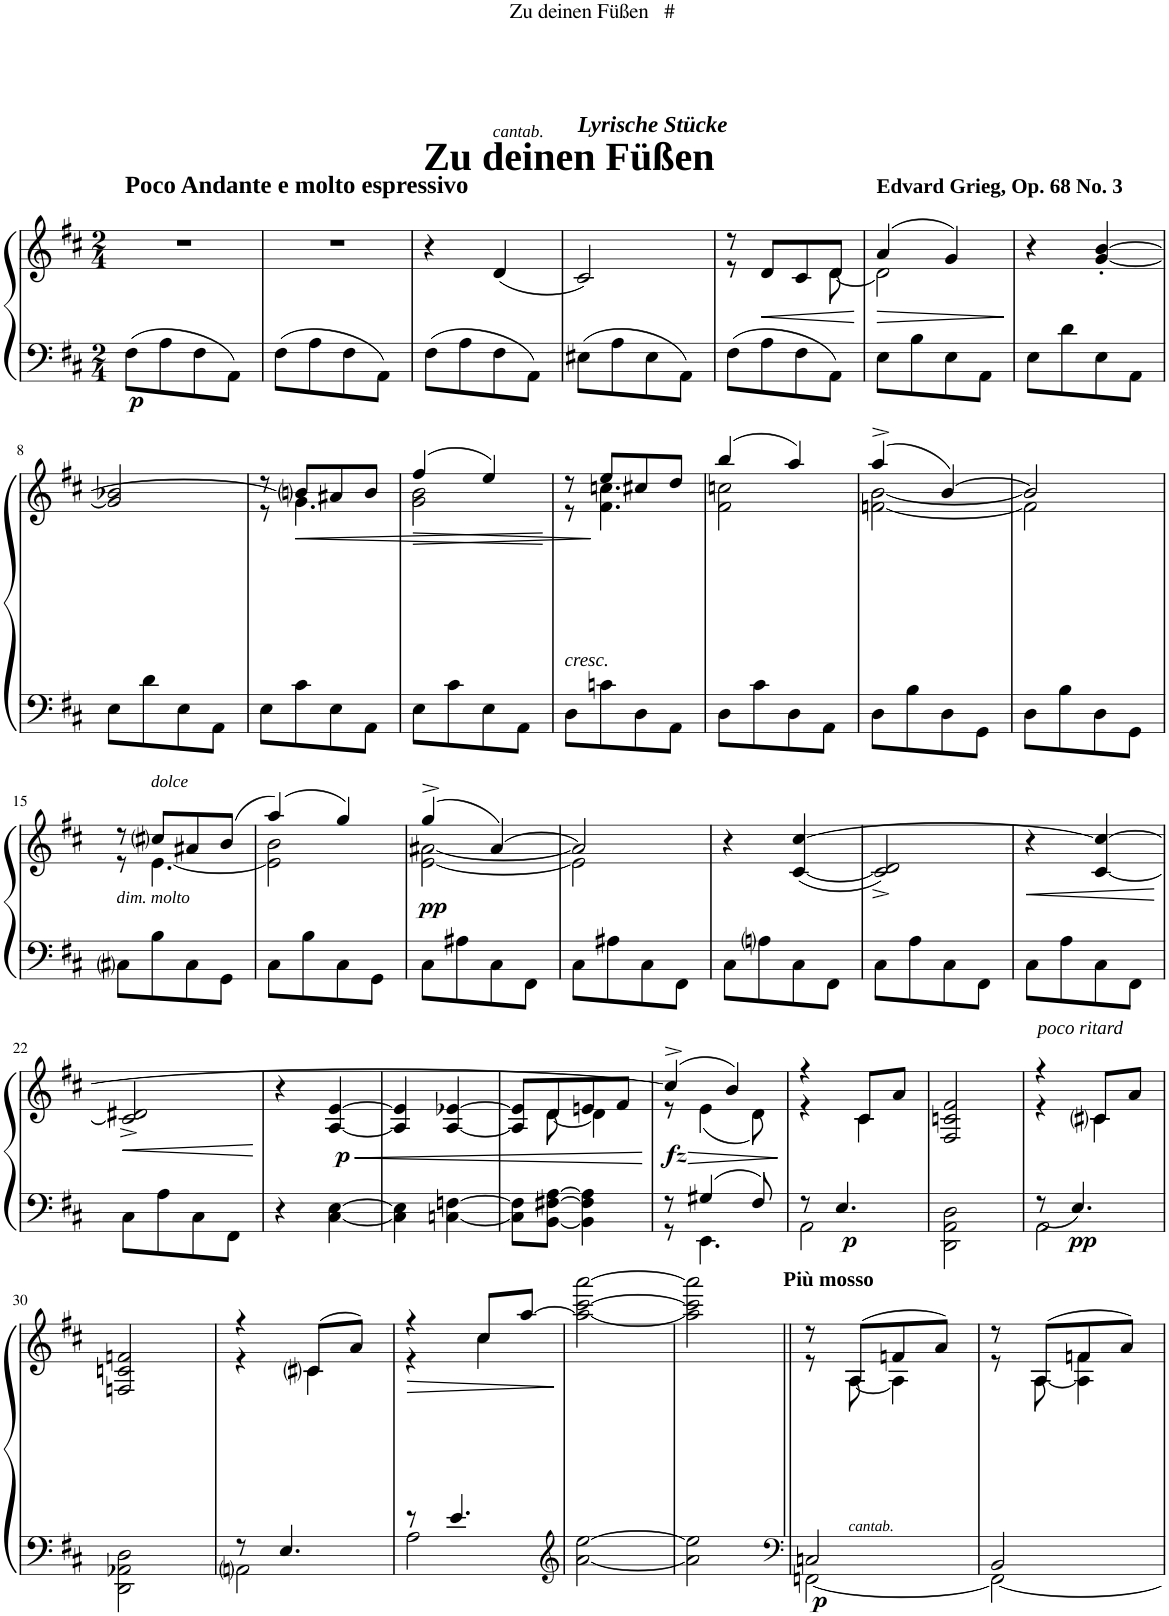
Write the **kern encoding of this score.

**kern	**kern	**dynam
*part1	*part1	*part1
*staff2	*staff1	*staff1/2
*I"Midi_1	*	*
*clefF4	*clefG2	*
*k[f#c#]	*k[f#c#]	*
*D:	*D:	*
*M2/4	*M2/4	*
=1	=1	=1
!	!LO:TX:a:B:t=Poco Andante e molto espressivo	!
!	!	!LO:DY:b=2
8F#\L	2r	p
8A\	.	.
8F#\	.	.
8AA\J	.	.
=2	=2	=2
8F#\L	2r	.
8A\	.	.
8F#\	.	.
8AA\J	.	.
=3	=3	=3
!	!LO:TX:a:B:t=Zu deinen Füßen	!
8F#\L	4r	.
8A\	.	.
!	!LO:TX:a:i:t=cantab.	!
8F#\	(4d/	.
8AA\J	.	.
=4	=4	=4
!	!LO:TX:a:Bi:t=Lyrische Stücke	!
8E#X\L	2c#/)	.
8A\	.	.
8E#\	.	.
8AA\J	.	.
=5	=5	=5
*	*^	*
8F#\L	8r	8r	.
!	!	!	!LO:HP:b
8A\	8d/L	4ryy	<
8F#\	8c#/	.	.
8AA\J	8d/J	[8d\	.
*	*v	*v	*
.	.	[
=6	=6	=6
!	!LO:TX:a:B:t=Edvard Grieg, Op. 68 No. 3	!
!	!	!LO:HP:b
*	*^	*
8E\L	(4a/	2d\]	>
8B\	.	.	.
8E\	4g/)	.	.
8AA\J	.	.	.
*	*v	*v	*
.	.	]
=7	=7	=7
8E\L	4r	.
8d\	.	.
8E\	[4g/' [4b/'	.
8AA\J	.	.
!!LO:LB:g=z
=8	=8	=8
8E\L	2g/] 2b-X/	.
8d\	.	.
8E\	.	.
8AA\J	.	.
=9	=9	=9
*	*^	*
8E\L	8r	8r	.
!	!	!	!LO:HP:b
8c#\	8bni/L]	4.g\	<
8E\	8a#X/	.	.
8AA\J	8b/J	.	.
=10	=10	=10	=10
!	!	!	!LO:HP:b
8E\L	(4ff#/	2g\ 2b\	>
8c#\	.	.	.
8E\	4ee/)	.	.
8AA\J	.	.	.
*	*v	*v	*
.	.	[
=11	=11	=11
*	*^	*
!	!LO:TX:b:i:t=cresc.	!	!
8D\L	8r	8r	.
8cn\	8ee/L	4.f#\ 4.ccn\	]
8D\	8cc#X/	.	.
8AA\J	8dd/J	.	.
=12	=12	=12	=12
8D\L	(4bb/	2f#\ 2ccn\	.
8c#\	.	.	.
8D\	4aa/)	.	.
8AA\J	.	.	.
=13	=13	=13	=13
8D\L	(4aa^/	[2fn\ [2b\	.
8B\	.	.	.
8D\	[4b/)	.	.
8GG\J	.	.	.
=14	=14	=14	=14
8D\L	2b/]	2f\]	.
8B\	.	.	.
8D\	.	.	.
8GG\J	.	.	.
!!LO:LB:g=z	!!
=15	=15	=15	=15
!LO:TX:a:i:t=dim. molto	!	!	!
8C#i\L	8r	8r	.
!	!LO:TX:a:i:t=dolce	!	!
8B\	8cc#i/L	[4.e\	.
8C#\	8a#X/	.	.
8GG\J	(8b/J	.	.
=16	=16	=16	=16
8C#\L	(4aa/)	2e\] 2b\	.
8B\	.	.	.
8C#\	4gg/)	.	.
8GG\J	.	.	.
=17	=17	=17	=17
!	!	!	!LO:DY:b
8C#\L	(4gg^/	[2e\ [2a#X\	pp
8A#X\	.	.	.
8C#\	[4a#/)	.	.
8FF#\J	.	.	.
=18	=18	=18	=18
8C#\L	2a#/]	2e\]	.
8A#X\	.	.	.
8C#\	.	.	.
8FF#\J	.	.	.
*	*v	*v	*
=19	=19	=19
8C#\L	4r	.
8Ani\	.	.
8C#\	([4c#/ [4cc#/	.
8FF#\J	.	.
=20	=20	=20
8C#\L	2c#/]^ 2d/^)	.
8A\	.	.
8C#\	.	.
8FF#\J	.	.
=21	=21	=21
!	!	!LO:HP:b
8C#\L	4r	<
8A\	.	.
8C#\	[4c#/ 4cc#/_	.
8FF#\J	.	.
.	.	[
!!LO:LB:g=z
=22	=22	=22
!	!	!LO:HP:b
8C#\L	2c#/]^ 2d#X/^	<
8A\	.	.
8C#\	.	.
8FF#\J	.	.
.	.	[
=23	=23	=23
4r	4r	.
!	!	!LO:HP:b
!	!	!LO:DY:n=1:b
[4C#\ [4E\	[4A/ [4e/	< p
=24	=24	=24
4C#\] 4E\]	4A/] 4e/]	.
[4Cn\ [4Fn\	[4A/ [4e-X/	.
=25	=25	=25
*	*^	*
8C\] 8F\]L	8A/] 8e-/]L	8ryy	.
[8BB\ [8F#X\ [8A\J	8d/	[8d\	.
4BB\] 4F#\] 4A\]	8en/	4d\]	.
.	8f#/J	.	.
*	*v	*v	*
.	.	[
=26	=26	=26
*^	*	*
!	!	!	!LO:HP:b
*	*	*^	*
!	!	!	!	!LO:DY:n=1:b
8r	8r	(4cc#^/]	8r	> fz
4G#X/	4.EE\	.	(4e\	.
.	.	4b/)	.	.
8F#/	.	.	8d\)	.
*v	*v	*	*	*
*	*v	*v	*
.	.	]
=27	=27	=27
*^	*^	*
8r	2AA\	4r	4r	.
!	!	!	!	!LO:DY:b=2
4.E/	.	.	.	p
.	.	8c#/L	4c#\	.
.	.	8a/J	.	.
*v	*v	*	*	*
*	*v	*v	*
=28	=28	=28
2DD\ 2AA\ 2D\	2F#/ 2cn/ 2f#/	.
=29	=29	=29
*^	*^	*
!	!	!LO:TX:a:i:t=poco ritard	!	!
8r	2AA\	4r	4r	.
!	!	!	!	!LO:DY:b=2
4.E/	.	.	.	pp
.	.	8c#i/L	4c#i\	.
.	.	8a/J	.	.
*v	*v	*	*	*
*	*v	*v	*
!!LO:LB:g=z
=30	=30	=30
2DD\ 2AA-X\ 2D\	2Fn/ 2cn/ 2fn/	.
=31	=31	=31
*^	*^	*
8r	2AAni\	4r	4r	.
4.E/	.	.	.	.
.	.	(8c#i/L	4c#i\	.
.	.	8a/J)	.	.
=32	=32	=32	=32	=32
!	!	!	!	!LO:HP:b
8r	2A\	4r	4r	>
4.e/	.	.	.	.
.	.	8cc#/L	4cc#\	.
.	.	[8aa/J	.	.
*v	*v	*	*	*
*	*v	*v	*
.	.	]
=33	=33	=33
*clefG2	*	*
[2a\ [2ee\	2aa\_ [2ccc#\ [2aaa\	.
=34	=34	=34
2a\] 2ee\]	2aa\] 2ccc#\] 2aaa\]	.
!	!LO:TX:a:B:t=Più mosso	!
=35||	=35||	=35||
*clefF4	*	*
*^	*^	*
!	!	!	!	!LO:DY:b=2
2Cn/	[2FFn\	8r	8r	p
!	!	!LO:TX:b:i:t=cantab.	!	!
.	.	(8A/L	[8A\	.
.	.	8fn/	4A\]	.
.	.	8a/J)	.	.
=36	=36	=36	=36	=36
2BB/	2FF\_	8r	8r	.
.	.	(8A/L	[8A\	.
.	.	8fn/	4A\] 4f\	.
.	.	8a/J)	.	.
*v	*v	*	*	*
*	*v	*v	*
=	=	=
*-	*-	*-
